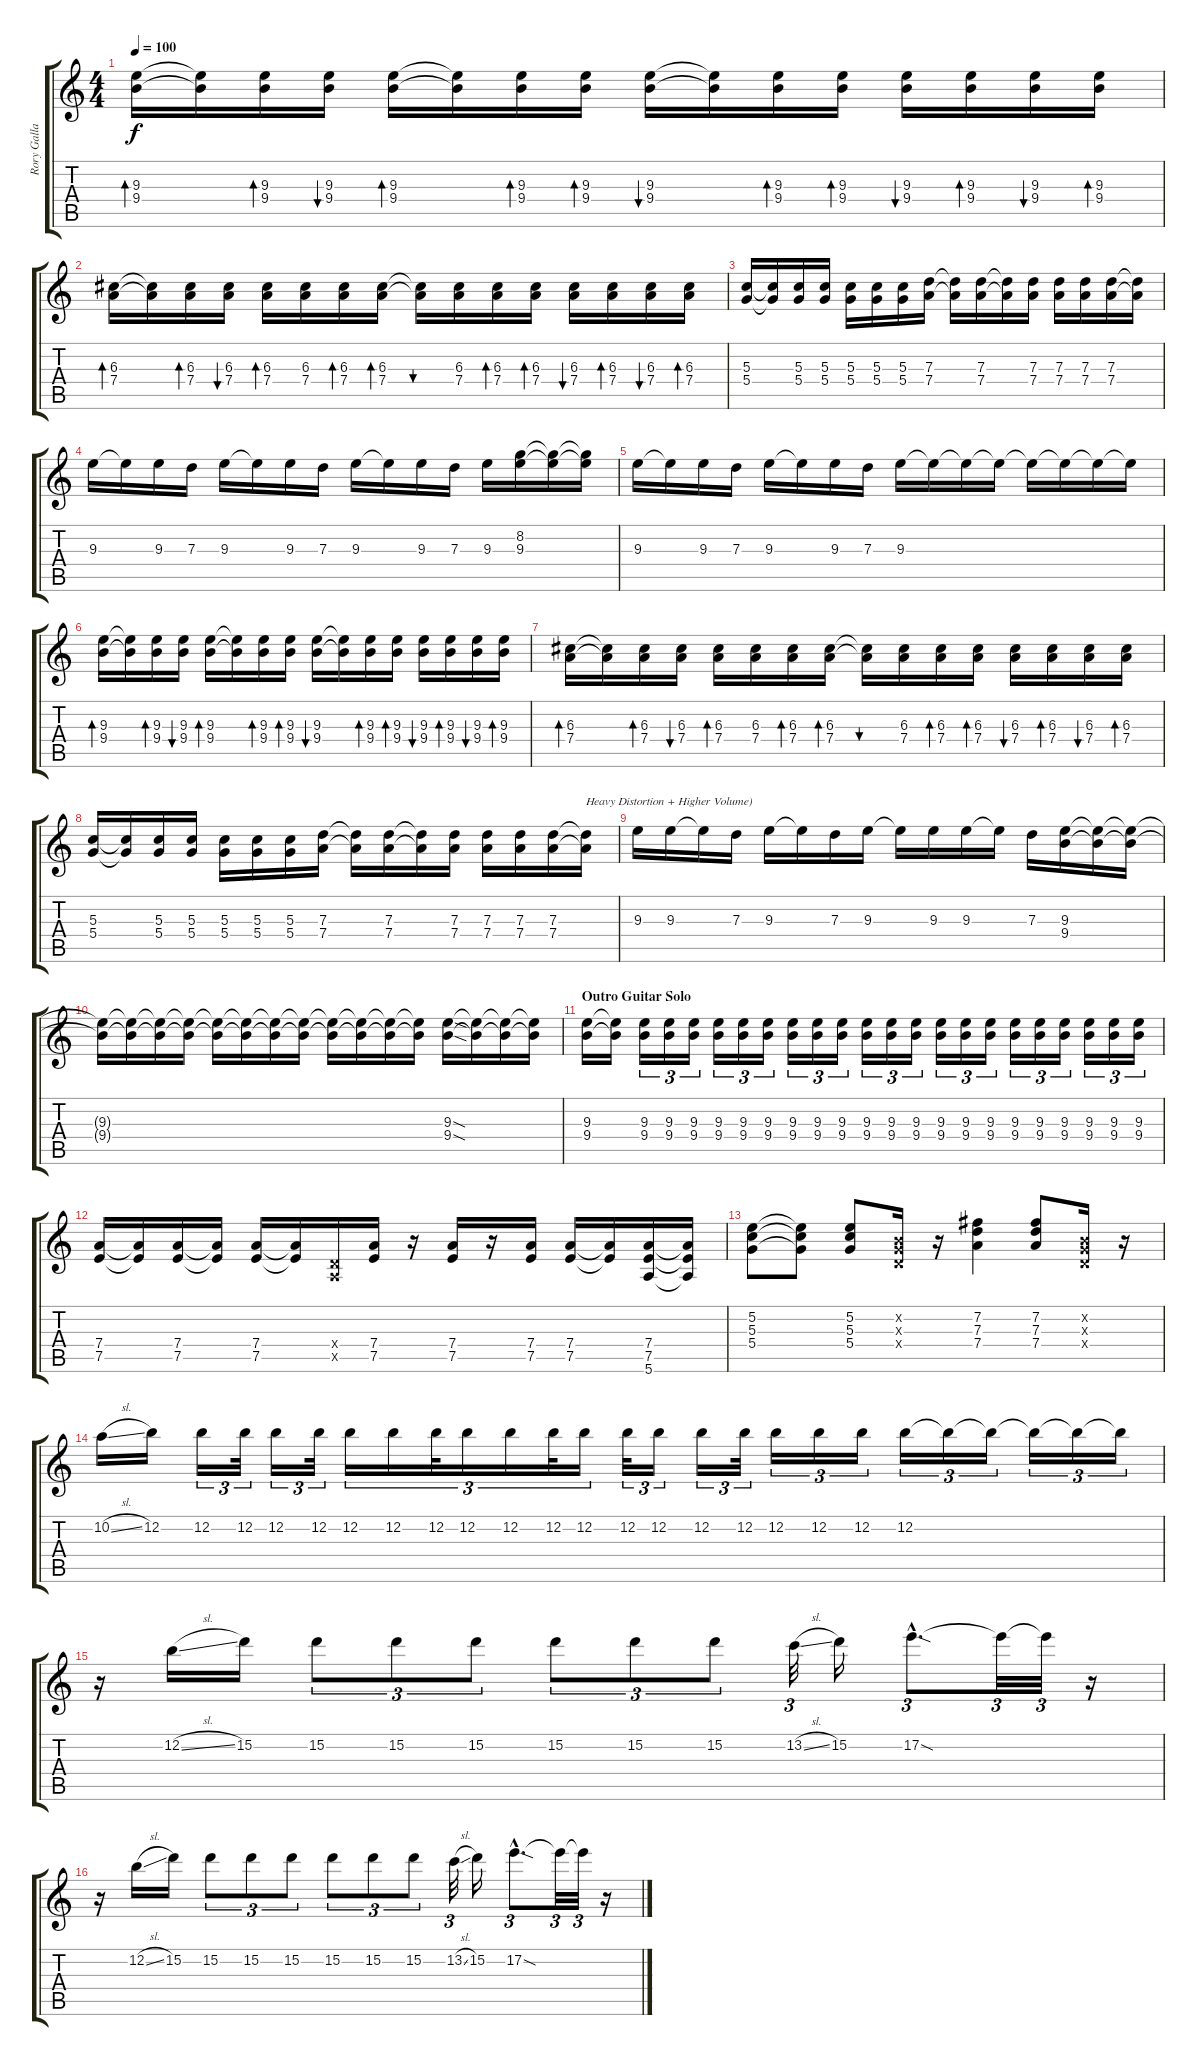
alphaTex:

\track ("Rory Gallagher (Rhythm + Solo)" "Rory Galla") {instrument electricguitarclean}
\staff {score tabs}
\tuning (E4 B3 G3 D3 A2 E2) {hide}
\ts (4 4)
\tempo 100
\clef g2
\ks c
(9.3 9.4).16{bd 120 dy f} (9.3{t} 9.4{t}).16 (9.3 9.4).16{bd 120} (9.3 9.4).16{bu 120} (9.3 9.4).16{bd 120} (9.3{t} 9.4{t}).16 (9.3 9.4).16{bd 120} (9.3 9.4).16{bd 120} (9.3 9.4).16{bu 120} (9.3{t} 9.4{t}).16 (9.3 9.4).16{bd 120} (9.3 9.4).16{bd 120} (9.3 9.4).16{bu 120} (9.3 9.4).16{bd 120} (9.3 9.4).16{bu 120} (9.3 9.4).16{bd 120} |
(6.3 7.4).16{bd 120} (6.3{t} 7.4{t}).16 (6.3 7.4).16{bd 120} (6.3 7.4).16{bu 120} (6.3 7.4).16{bd 120} (6.3 7.4).16 (6.3 7.4).16{bd 120} (6.3 7.4).16{bd 120} (6.3{t} 7.4{t}).16{bu 120} (6.3 7.4).16 (6.3 7.4).16{bd 120} (6.3 7.4).16{bd 120} (6.3 7.4).16{bu 120} (6.3 7.4).16{bd 120} (6.3 7.4).16{bu 120} (6.3 7.4).16{bd 120} |
(5.3 5.4).16 (5.3{t} 5.4{t}).16 (5.3 5.4).16 (5.3 5.4).16 (5.3 5.4).16 (5.3 5.4).16 (5.3 5.4).16 (7.3 7.4).16 (7.3{t} 7.4{t}).16 (7.3 7.4).16 (7.3{t} 7.4{t}).16 (7.3 7.4).16 (7.3 7.4).16 (7.3 7.4).16 (7.3 7.4).16 (7.3{t} 7.4{t}).16 |
9.3.16 9.3{t}.16 9.3.16 7.3.16 9.3.16 9.3{t}.16 9.3.16 7.3.16 9.3.16 9.3{t}.16 9.3.16 7.3.16 9.3.16 (8.2 9.3).16 (8.2{t} 9.3{t}).16 (8.2{t} 9.3{t}).16 |
9.3.16 9.3{t}.16 9.3.16 7.3.16 9.3.16 9.3{t}.16 9.3.16 7.3.16 9.3.16 9.3{t}.16 9.3{t}.16 9.3{t}.16 9.3{t}.16 9.3{t}.16 9.3{t}.16 9.3{t}.16 |
(9.3 9.4).16{bd 120} (9.3{t} 9.4{t}).16 (9.3 9.4).16{bd 120} (9.3 9.4).16{bu 120} (9.3 9.4).16{bd 120} (9.3{t} 9.4{t}).16 (9.3 9.4).16{bd 120} (9.3 9.4).16{bd 120} (9.3 9.4).16{bu 120} (9.3{t} 9.4{t}).16 (9.3 9.4).16{bd 120} (9.3 9.4).16{bd 120} (9.3 9.4).16{bu 120} (9.3 9.4).16{bd 120} (9.3 9.4).16{bu 120} (9.3 9.4).16{bd 120} |
(6.3 7.4).16{bd 120} (6.3{t} 7.4{t}).16 (6.3 7.4).16{bd 120} (6.3 7.4).16{bu 120} (6.3 7.4).16{bd 120} (6.3 7.4).16 (6.3 7.4).16{bd 120} (6.3 7.4).16{bd 120} (6.3{t} 7.4{t}).16{bu 120} (6.3 7.4).16 (6.3 7.4).16{bd 120} (6.3 7.4).16{bd 120} (6.3 7.4).16{bu 120} (6.3 7.4).16{bd 120} (6.3 7.4).16{bu 120} (6.3 7.4).16{bd 120} |
(5.3 5.4).16 (5.3{t} 5.4{t}).16 (5.3 5.4).16 (5.3 5.4).16 (5.3 5.4).16 (5.3 5.4).16 (5.3 5.4).16 (7.3 7.4).16 (7.3{t} 7.4{t}).16 (7.3 7.4).16 (7.3{t} 7.4{t}).16 (7.3 7.4).16 (7.3 7.4).16 (7.3 7.4).16 (7.3 7.4).16 (7.3{t} 7.4{t}).16{txt "Heavy Distortion + Higher Volume)" volume 7 instrument distortionguitar} |
9.3.16{volume 14} 9.3.16 9.3{t}.16 7.3.16 9.3.16 9.3{t}.16 7.3.16 9.3.16 9.3{t}.16 9.3.16 9.3.16 9.3{t}.16 7.3.16 (9.3 9.4).16 (9.3{t} 9.4{t}).16 (9.3{t} 9.4{t}).16 |
(9.3{t} 9.4{t}).16 (9.3{t} 9.4{t}).16 (9.3{t} 9.4{t}).16 (9.3{t} 9.4{t}).16 (9.3{t} 9.4{t}).16 (9.3{t} 9.4{t}).16 (9.3{t} 9.4{t}).16 (9.3{t} 9.4{t}).16 (9.3{t} 9.4{t}).16 (9.3{t} 9.4{t}).16 (9.3{t} 9.4{t}).16 (9.3{t} 9.4{t}).16 (9.3{sod} 9.4{sod}).16 (9.3{t} 9.4{t}).16 (9.3{t} 9.4{t}).16 (9.3{t} 9.4{t}).16 |
\section ("" "Outro Guitar Solo")
(9.3 9.4).16 (9.3{t} 9.4{t}).16 (9.3 9.4).16{tu (3 2)} (9.3 9.4).16{tu (3 2)} (9.3 9.4).16{tu (3 2)} (9.3 9.4).16{tu (3 2)} (9.3 9.4).16{tu (3 2)} (9.3 9.4).16{tu (3 2)} (9.3 9.4).16{tu (3 2)} (9.3 9.4).16{tu (3 2)} (9.3 9.4).16{tu (3 2)} (9.3 9.4).16{tu (3 2)} (9.3 9.4).16{tu (3 2)} (9.3 9.4).16{tu (3 2)} (9.3 9.4).16{tu (3 2)} (9.3 9.4).16{tu (3 2)} (9.3 9.4).16{tu (3 2)} (9.3 9.4).16{tu (3 2)} (9.3 9.4).16{tu (3 2)} (9.3 9.4).16{tu (3 2)} (9.3 9.4).16{tu (3 2)} (9.3 9.4).16{tu (3 2)} (9.3 9.4).16{tu (3 2)} |
(7.4 7.5).16 (7.4{t} 7.5{t}).16 (7.4 7.5).16 (7.4{t} 7.5{t}).16 (7.4 7.5).16 (7.4{t} 7.5{t}).16 (0.4{x} 0.5{x}).16 (7.4 7.5).16 r.16 (7.4 7.5).16 r.16 (7.4 7.5).16 (7.4 7.5).16 (7.4{t} 7.5{t}).16 (7.4 7.5 5.6).16 (7.4{t} 7.5{t} 5.6{t}).16 |
(5.2 5.3 5.4).8 (5.2{t} 5.3{t} 5.4{t}).8 (5.2 5.3 5.4).8 (0.2{x} 0.3{x} 0.4{x}).16 r.16 (7.2 7.3 7.4).4 (7.2 7.3 7.4).8 (0.2{x} 0.3{x} 0.4{x}).16 r.16 |
10.2{sl}.16 12.2.16 12.2.16{tu (3 2)} 12.2.32{tu (3 2)} 12.2.16{tu (3 2)} 12.2.32{tu (3 2)} 12.2.16{tu (3 2)} 12.2.16{tu (3 2)} 12.2.32{tu (3 2)} 12.2.16{tu (3 2)} 12.2.16{tu (3 2)} 12.2.32{tu (3 2)} 12.2.16{tu (3 2)} 12.2.32{tu (3 2)} 12.2.16{tu (3 2)} 12.2.16{tu (3 2)} 12.2.32{tu (3 2)} 12.2.16{tu (3 2)} 12.2.16{tu (3 2)} 12.2.16{tu (3 2)} 12.2.16{tu (3 2)} 12.2{t}.16{tu (3 2)} 12.2{t}.16{tu (3 2)} 12.2{t}.16{tu (3 2)} 12.2{t}.16{tu (3 2)} 12.2{t}.16{tu (3 2)} |
r.16 12.2{sl}.16 15.2.16 15.2.8{tu (3 2)} 15.2.8{tu (3 2)} 15.2.8{tu (3 2)} 15.2.8{tu (3 2)} 15.2.8{tu (3 2)} 15.2.8{tu (3 2)} 13.2{sl}.32{tu (3 2)} 15.2.16 17.2{sod hac}.8{d tu (3 2)} 17.2{t}.32{tu (3 2)} 17.2{t}.32{tu (3 2)} r.16 |
r.16 12.2{sl}.16 15.2.16 15.2.8{tu (3 2)} 15.2.8{tu (3 2)} 15.2.8{tu (3 2)} 15.2.8{tu (3 2)} 15.2.8{tu (3 2)} 15.2.8{tu (3 2)} 13.2{sl}.32{tu (3 2)} 15.2.16 17.2{sod hac}.8{d tu (3 2)} 17.2{t}.32{tu (3 2)} 17.2{t}.32{tu (3 2)} r.16
